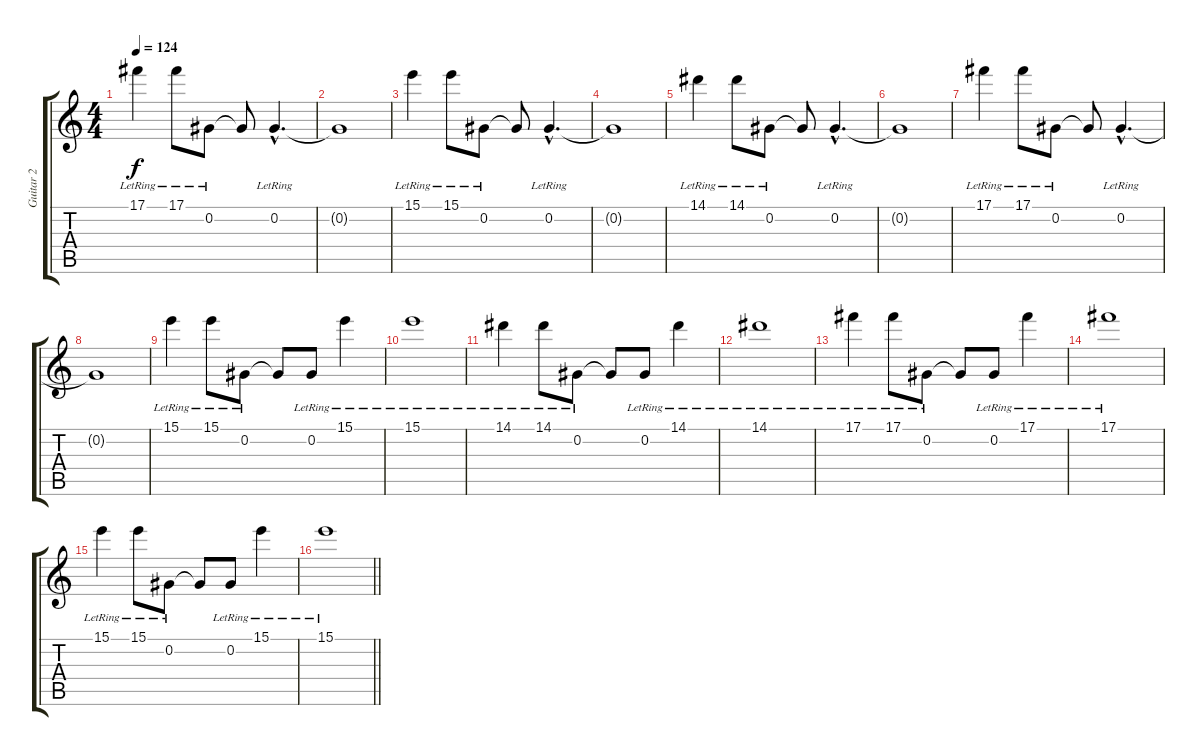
\track ("Guitar 2" "Guitar 2") {instrument electricguitarjazz}
\staff {score tabs}
\tuning (Db4 Ab3 E3 B2 Gb2 Db2) {hide}
\ts (4 4)
\tempo 124
\clef g2
\ks c
17.1{lr}.4{dy f} 17.1{lr}.8 0.2{lr}.8 0.2{t}.8 0.2{hac lr}.4{d} |
0.2{t}.1 |
15.1{lr}.4 15.1{lr}.8 0.2{lr}.8 0.2{t}.8 0.2{hac lr}.4{d} |
0.2{t}.1 |
14.1{lr}.4 14.1{lr}.8 0.2{lr}.8 0.2{t}.8 0.2{hac lr}.4{d} |
0.2{t}.1 |
17.1{lr}.4 17.1{lr}.8 0.2{lr}.8 0.2{t}.8 0.2{hac lr}.4{d} |
0.2{t}.1 |
15.1{lr}.4 15.1{lr}.8 0.2{lr}.8 0.2{t}.8 0.2{lr}.8 15.1{lr}.4 |
15.1{lr}.1 |
14.1{lr}.4 14.1{lr}.8 0.2{lr}.8 0.2{t}.8 0.2{lr}.8 14.1{lr}.4 |
14.1{lr}.1 |
17.1{lr}.4 17.1{lr}.8 0.2{lr}.8 0.2{t}.8 0.2{lr}.8 17.1{lr}.4 |
17.1{lr}.1 |
15.1{lr}.4 15.1{lr}.8 0.2{lr}.8 0.2{t}.8 0.2{lr}.8 15.1{lr}.4 |
\barLineRight lightlight
15.1{lr}.1
